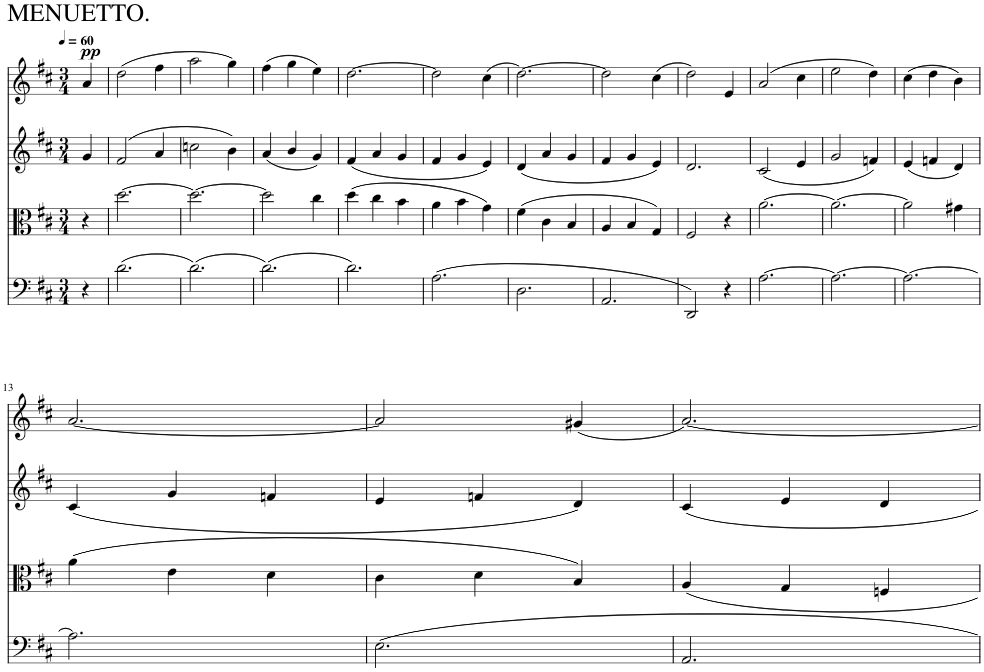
**kern	**kern	**kern	**kern	**dynam
*part4	*part3	*part2	*part1	*part1
*staff4	*staff3	*staff2	*staff1	*staff1
*I"Piano	*I"Piano	*I"Piano	*I"Piano	*
*I'Pno	*I'Pno	*I'Pno	*I'Pno	*
*clefF4	*clefC3	*clefG2	*clefG2	*
*k[f#c#]	*k[f#c#]	*k[f#c#]	*k[f#c#]	*
*M3/4	*M3/4	*M3/4	*M3/4	*
*MM60	*MM60	*MM60	*MM60	*
=1	=1	=1	=1	=1
!	!	!	!	!LO:DY:a
4r	4r	4g/	4a/	pp
=2	=2	=2	=2	=2
(2.d\	[2.dd\	(>2f#/	(2dd\	.
.	.	4a/	4ff#\	.
=3	=3	=3	=3	=3
(2.d\)	2.dd\_	2ccn\	2aa\	.
.	.	4b\)	4gg\)	.
=4	=4	=4	=4	=4
(2.d\)	2dd\]	(4a/	(4ff#\	.
.	.	4b/	4gg\	.
.	4cc#\	4g/)	4ee\)	.
=5	=5	=5	=5	=5
2.d\)	(4dd\	(4f#/	[2.dd\	.
.	4cc#\	4a/	.	.
.	4b\	4g/	.	.
=6	=6	=6	=6	=6
(2.A\	4a\	4f#/	2dd\]	.
.	4b\	4g/	.	.
.	4g\)	4e/)	(4cc#\	.
=7	=7	=7	=7	=7
2.D\	(4f#\	(4d/	[2.dd\)	.
.	4c#\	4a/	.	.
.	4B/	4g/	.	.
=8	=8	=8	=8	=8
2.AA/	4A/	4f#/	2dd\]	.
.	4B/	4g/	.	.
.	4G/)	4e/)	(4cc#\	.
=9	=9	=9	=9	=9
2DD/)	2F#/	2.d/	2dd\)	.
4r	4r	.	4e/	.
=10	=10	=10	=10	=10
[2.A\	[2.a\	(2c#/	(2a/	.
.	.	4e/	4cc#\	.
=11	=11	=11	=11	=11
2.A\_	2.a\_	2g/	2ee\	.
.	.	4fn/)	4dd\)	.
=12	=12	=12	=12	=12
2.A\_	2a\]	(4e/	(4cc#\	.
.	.	4fn/	4dd\	.
.	4g#X\	4d/)	4b\)	.
!!LO:LB:g=z
=13	=13	=13	=13	=13
2.A\]	(4a\	(4c#/	[2.a/	.
.	4e\	4g/	.	.
.	4d\	4fn/	.	.
=14	=14	=14	=14	=14
2.E\	4c#\	4e/	2a/]	.
.	4d\	4fn/	.	.
.	4B/)	4d/)	(4g#X/	.
=15	=15	=15	=15	=15
2.AA/	4A/	4c#/	[2.a/)	.
.	4G/	4e/	.	.
.	4Fn/	4d/	.	.
=	=	=	=	=
*-	*-	*-	*-	*-
